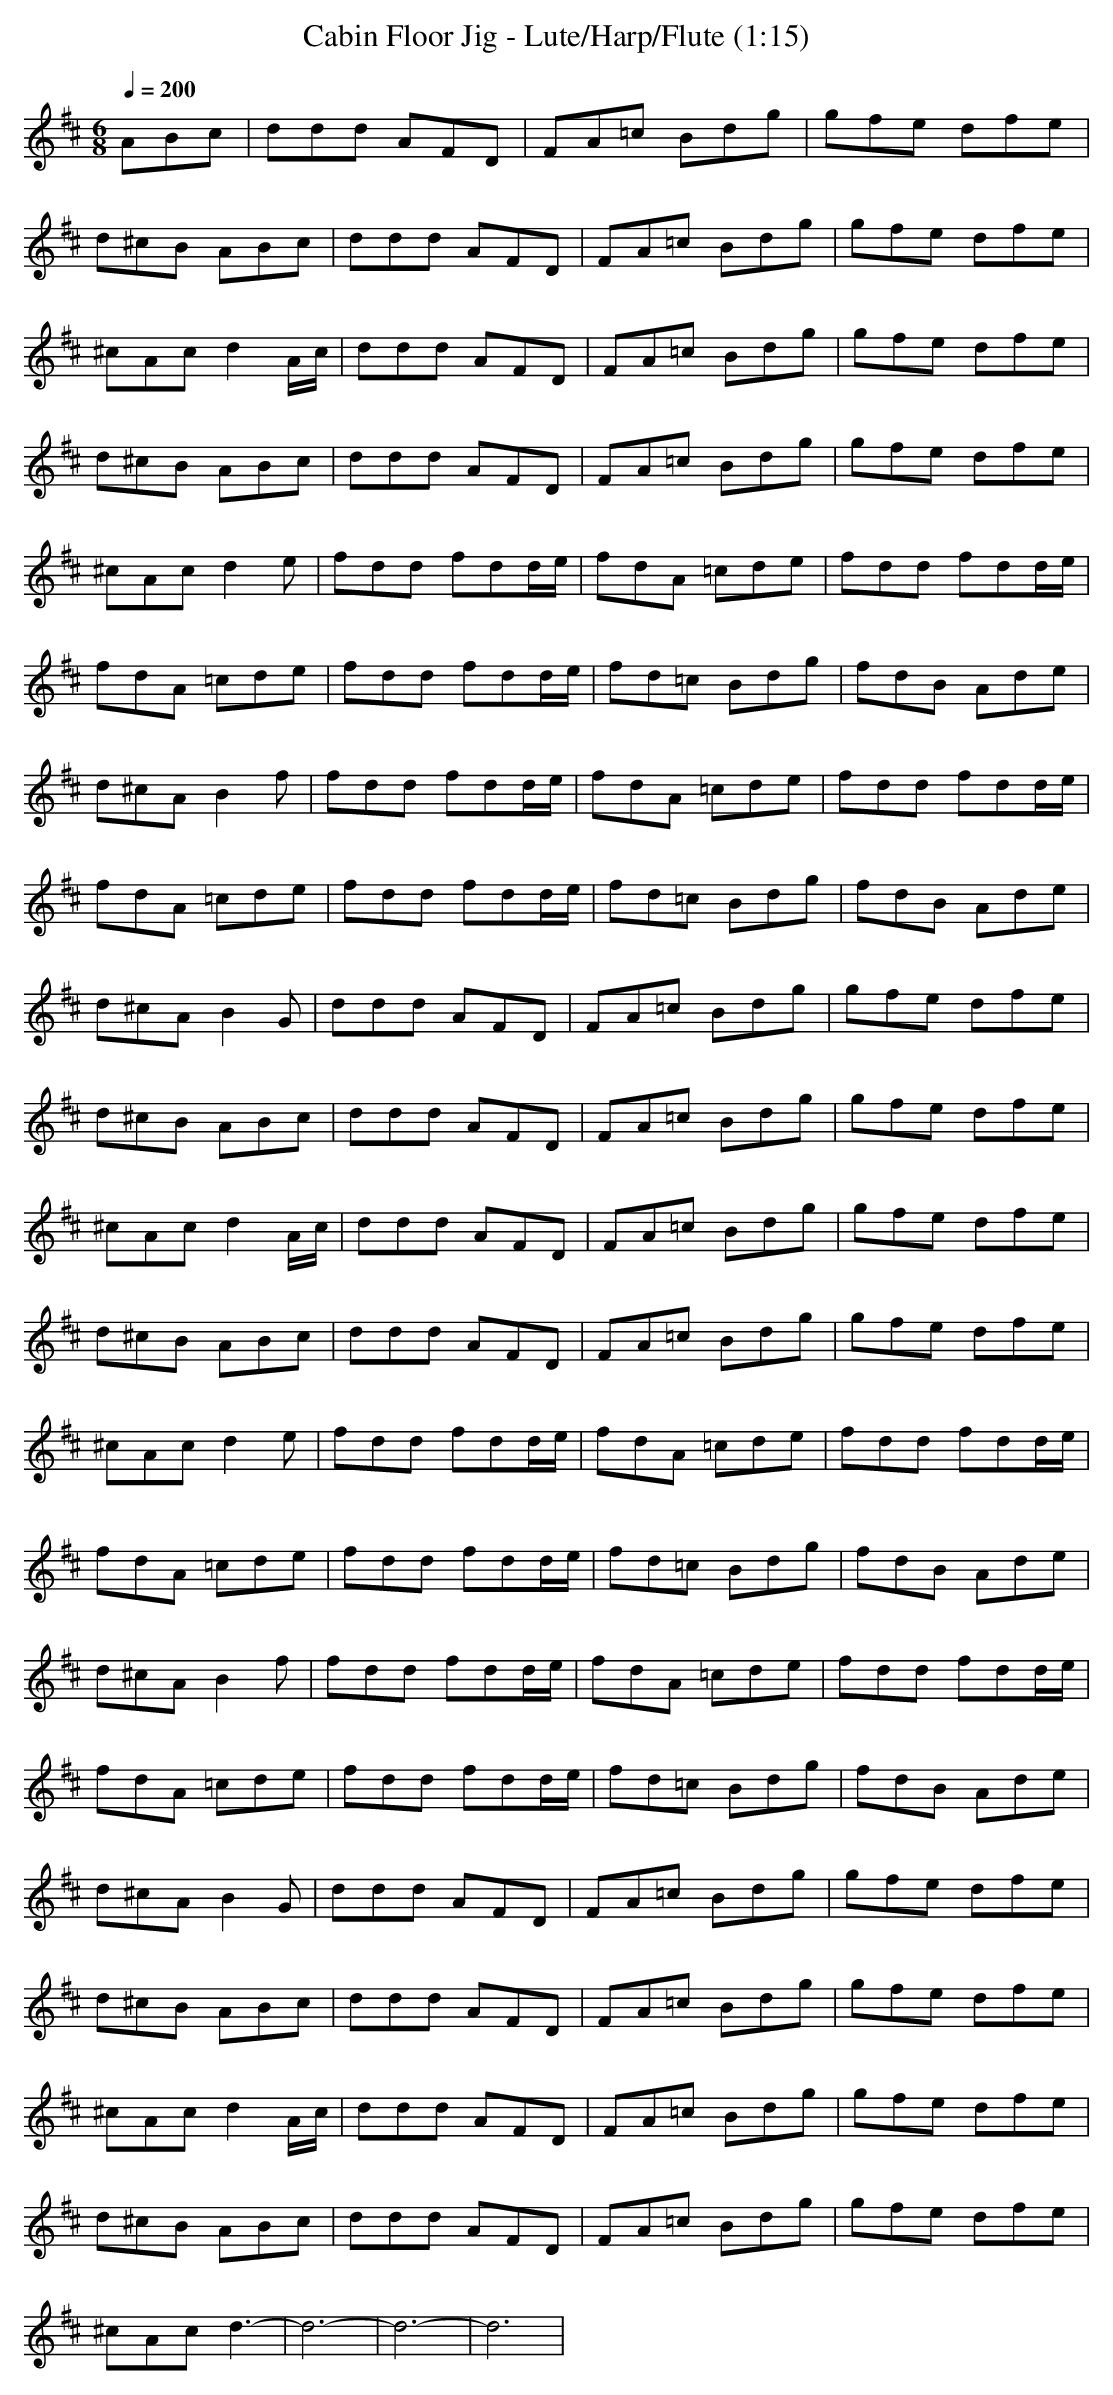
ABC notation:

X:1
T:Cabin Floor Jig - Lute/Harp/Flute (1:15)
M:6/8
L:1/8
Q:1/4=200
K:D
ABc|ddd AFD|FA=c Bdg|gfe dfe|
d^cB ABc|ddd AFD|FA=c Bdg|gfe dfe|
^cAc d2A/2c/2|ddd AFD|FA=c Bdg|gfe dfe|
d^cB ABc|ddd AFD|FA=c Bdg|gfe dfe|
^cAc d2e|fdd fdd/2e/2|fdA =cde|fdd fdd/2e/2|
fdA =cde|fdd fdd/2e/2|fd=c Bdg|fdB Ade|
d^cA B2f|fdd fdd/2e/2|fdA =cde|fdd fdd/2e/2|
fdA =cde|fdd fdd/2e/2|fd=c Bdg|fdB Ade|
d^cA B2G|ddd AFD|FA=c Bdg|gfe dfe|
d^cB ABc|ddd AFD|FA=c Bdg|gfe dfe|
^cAc d2A/2c/2|ddd AFD|FA=c Bdg|gfe dfe|
d^cB ABc|ddd AFD|FA=c Bdg|gfe dfe|
^cAc d2e|fdd fdd/2e/2|fdA =cde|fdd fdd/2e/2|
fdA =cde|fdd fdd/2e/2|fd=c Bdg|fdB Ade|
d^cA B2f|fdd fdd/2e/2|fdA =cde|fdd fdd/2e/2|
fdA =cde|fdd fdd/2e/2|fd=c Bdg|fdB Ade|
d^cA B2G|ddd AFD|FA=c Bdg|gfe dfe|
d^cB ABc|ddd AFD|FA=c Bdg|gfe dfe|
^cAc d2A/2c/2|ddd AFD|FA=c Bdg|gfe dfe|
d^cB ABc|ddd AFD|FA=c Bdg|gfe dfe|
^cAc d3-|d6-|d6-|d6|
